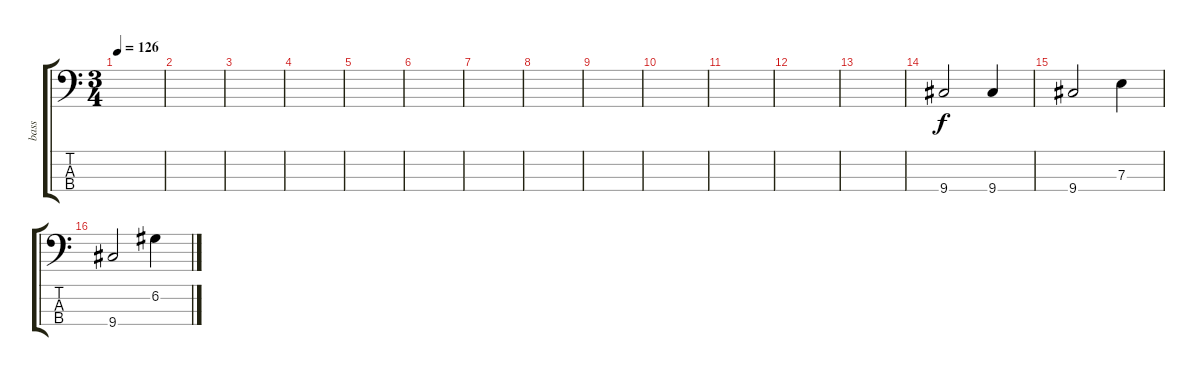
\track ("bass" "bass") {instrument electricbassfinger}
\staff {score tabs}
\tuning (G2 D2 A1 E1) {hide}
\ts (3 4)
\tempo 126
\clef f4
\ks c
|
|
|
|
|
|
|
|
|
|
|
|
|
9.4.2 9.4.4 |
9.4.2 7.3.4 |
9.4.2 6.2.4
